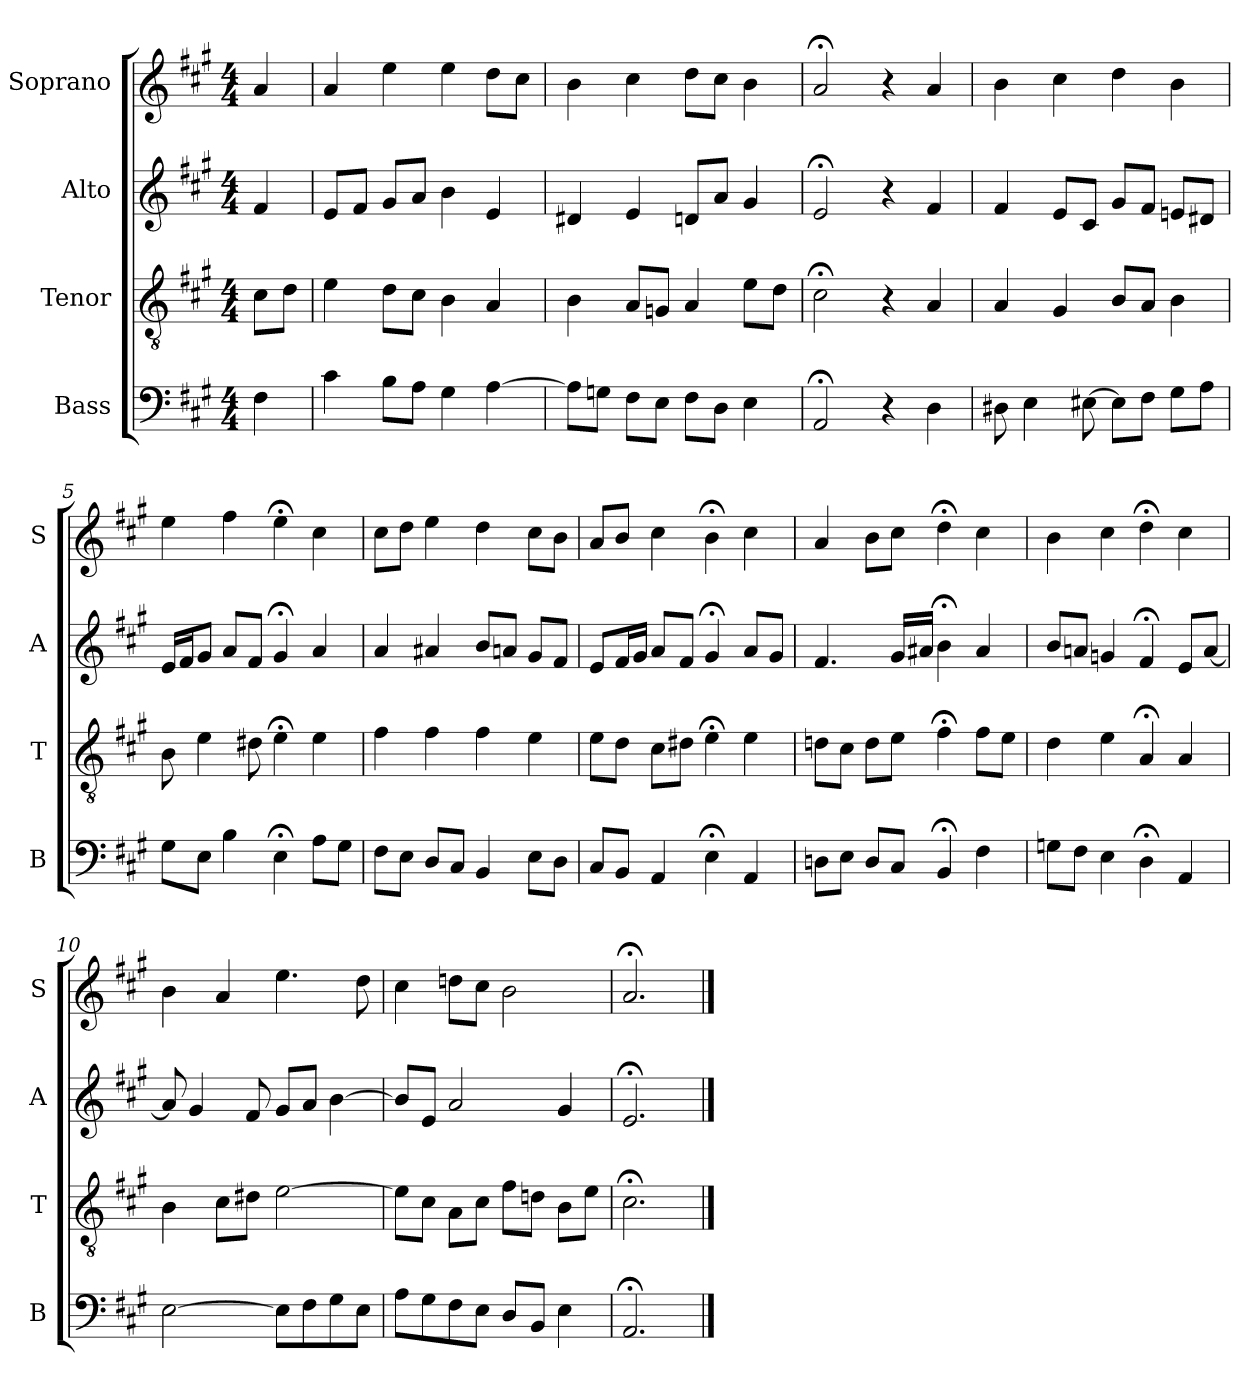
**kern	**kern	**kern	**kern
*part4	*part3	*part2	*part1
*staff4	*staff3	*staff2	*staff1
*I"Bass	*I"Tenor	*I"Alto	*I"Soprano
*I'B	*I'T	*I'A	*I'S
*clefF4	*clefGv2	*clefG2	*clefG2
*k[f#c#g#]	*k[f#c#g#]	*k[f#c#g#]	*k[f#c#g#]
*A:	*A:	*A:	*A:
*M4/4	*M4/4	*M4/4	*M4/4
*MM100	*MM100	*MM100	*MM100
=	=	=	=
4F#	8c#L	4f#	4a
.	8dJ	.	.
=1	=1	=1	=1
4c#	4e	8eL	4a
.	.	8f#J	.
8BL	8dL	8g#L	4ee
8AJ	8c#J	8aJ	.
4G#	4B	4b	4ee
[4A	4A	4e	8ddL
.	.	.	8cc#J
=2	=2	=2	=2
8AL]	4B	4d#X	4b
8GnJ	.	.	.
8F#L	8AL	4e	4cc#
8EJ	8GnJ	.	.
8F#L	4A	8dnL	8ddL
8DJ	.	8aJ	8cc#J
4E	8eL	4g#	4b
.	8dJ	.	.
=3	=3	=3	=3
2AA;<	2c#;<	2e;<	2a;<
4r	4r	4r	4r
4D	4A	4f#	4a
=4	=4	=4	=4
8D#X	4A	4f#	4b
4E	.	.	.
.	4G#	8eL	4cc#
[8E#X	.	8c#J	.
8E#L]	8BL	8g#L	4dd
8F#J	8AJ	8f#J	.
8G#L	4B	8enL	4b
8AJ	.	8d#XJ	.
=5	=5	=5	=5
8G#L	8B	16eLL	4ee
.	.	16f#J	.
8EJ	4e	8g#J	.
4B	.	8aL	4ff#
.	8d#X	8f#J	.
4E;<	4e;<	4g#;<	4ee;<
8AL	4e	4a	4cc#
8G#J	.	.	.
=6	=6	=6	=6
8F#L	4f#	4a	8cc#L
8EJ	.	.	8ddJ
8DL	4f#	4a#X	4ee
8C#J	.	.	.
4BB	4f#	8bL	4dd
.	.	8anJ	.
8EL	4e	8g#L	8cc#L
8DJ	.	8f#J	8bJ
=7	=7	=7	=7
8C#L	8eL	8eL	8aL
8BBJ	8dJ	16f#L	8bJ
.	.	16g#JJ	.
4AA	8c#L	8aL	4cc#
.	8d#XJ	8f#J	.
4E;<	4e;<	4g#;<	4b;<
4AA	4e	8aL	4cc#
.	.	8g#J	.
=8	=8	=8	=8
8DnL	8dnL	4.f#	4a
8EJ	8c#J	.	.
8DL	8dL	.	8bL
8C#J	8eJ	16g#LL	8cc#J
.	.	16a#XJJ	.
4BB;<	4f#;<	4b;<	4dd;<
4F#	8f#L	4a#	4cc#
.	8eJ	.	.
=9	=9	=9	=9
8GnL	4d	8bL	4b
8F#J	.	8anJ	.
4E	4e	4gn	4cc#
4D;<	4A;<	4f#;<	4dd;<
4AA	4A	8eL	4cc#
.	.	[8aJ	.
=10	=10	=10	=10
[2E	4B	8a]	4b
.	.	4g#	.
.	8c#L	.	4a
.	8d#XJ	8f#	.
8EL]	[2e	8g#L	4.ee
8F#	.	8aJ	.
8G#	.	[4b	.
8EJ	.	.	8dd
=11	=11	=11	=11
8AL	8eL]	8bL]	4cc#
8G#	8c#J	8eJ	.
8F#	8AL	2a	8ddnL
8EJ	8c#J	.	8cc#J
8DL	8f#L	.	2b
8BBJ	8dnJ	.	.
4E	8BL	4g#	.
.	8eJ	.	.
=12	=12	=12	=12
2.AA;<	2.c#;<	2.e;<	2.a;<
==	==	==	==
*-	*-	*-	*-
